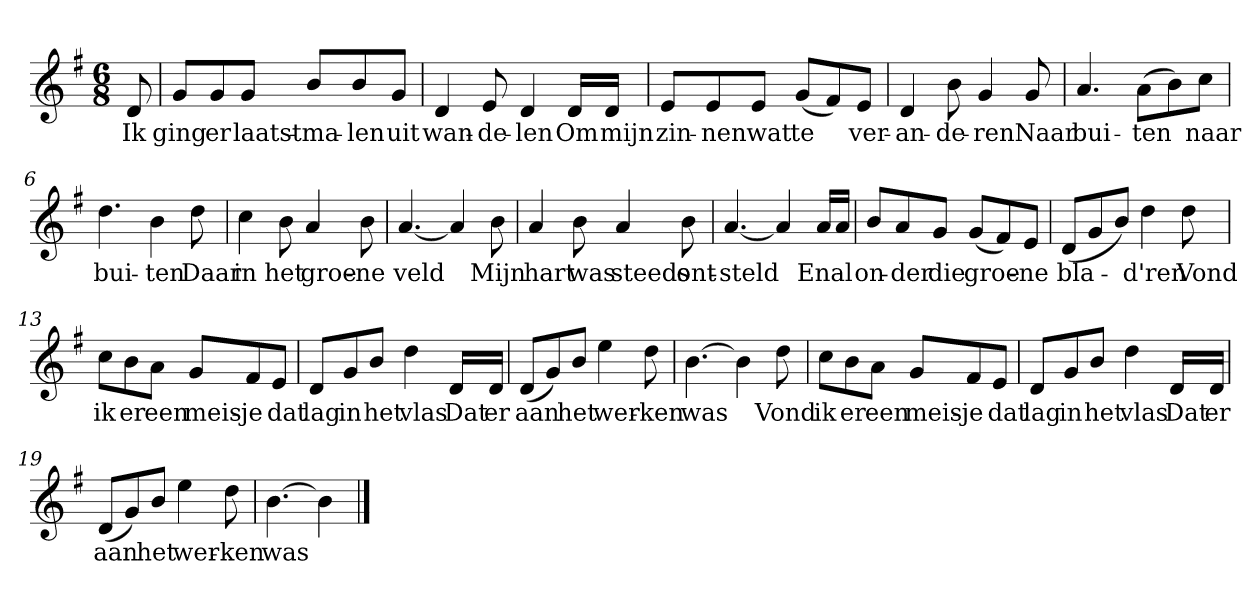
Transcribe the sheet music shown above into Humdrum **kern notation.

**kern	**text
*part1	*part1
*staff1	*staff1
*clefG2	*
*k[f#]	*
*G:	*
*M6/8	*
*MM120	*
=	=
8d	Ik
=1	=1
8g/L	ging
8g/	er
8g/J	laatst-
8b/L	-ma-
8b/	-len
8g/J	uit
=2	=2
4d	wan-
8e	-de-
4d	-len
16d/LL	Om
16d/JJ	mijn
=3	=3
8e/L	zin-
8e/	-nen
8e/J	wat
(8g/L	te
8f#/)	.
8e/J	ver-
=4	=4
4d	-an-
8b	-de-
4g	-ren
8g	Naar
=5	=5
4.a	bui-
(8a\L	-ten
8b\)	.
8cc\J	naar
=6	=6
4.dd	bui-
4b	-ten
8dd	Daar
=7	=7
4cc	in
8b	het
4a	groe-
8b	-ne
=8	=8
[4.a	veld
4a]	.
8b	Mijn
=9	=9
4a	hart
8b	was
4a	steeds
8b	ont-
=10	=10
[4.a	-steld
4a]	.
16a/LL	En
16a/JJ	al
=11	=11
8b/L	on-
8a/	-der
8g/J	die
(8g/L	groe-
8f#/)	.
8e/J	-ne
=12	=12
(8d/L	bla-
8g/	.
8b/J)	.
4dd	-d'ren
8dd	Vond
=13	=13
8cc\L	ik
8b\	er
8a\J	een
8g/L	meis-
8f#/	-je
8e/J	dat
=14	=14
8d/L	lag
8g/	in
8b/J	het
4dd	vlas
16d/LL	Dat
16d/JJ	er
=15	=15
(8d/L	aan
8g/)	.
8b/J	het
4ee	wer-
8dd	-ken
=16	=16
[4.b	was
4b]	.
8dd	Vond
=17	=17
8cc\L	ik
8b\	er
8a\J	een
8g/L	meis-
8f#/	-je
8e/J	dat
=18	=18
8d/L	lag
8g/	in
8b/J	het
4dd	vlas
16d/LL	Dat
16d/JJ	er
=19	=19
(8d/L	aan
8g/)	.
8b/J	het
4ee	wer-
8dd	-ken
=20	=20
[4.b	was
4b]	.
==	==
*-	*-
